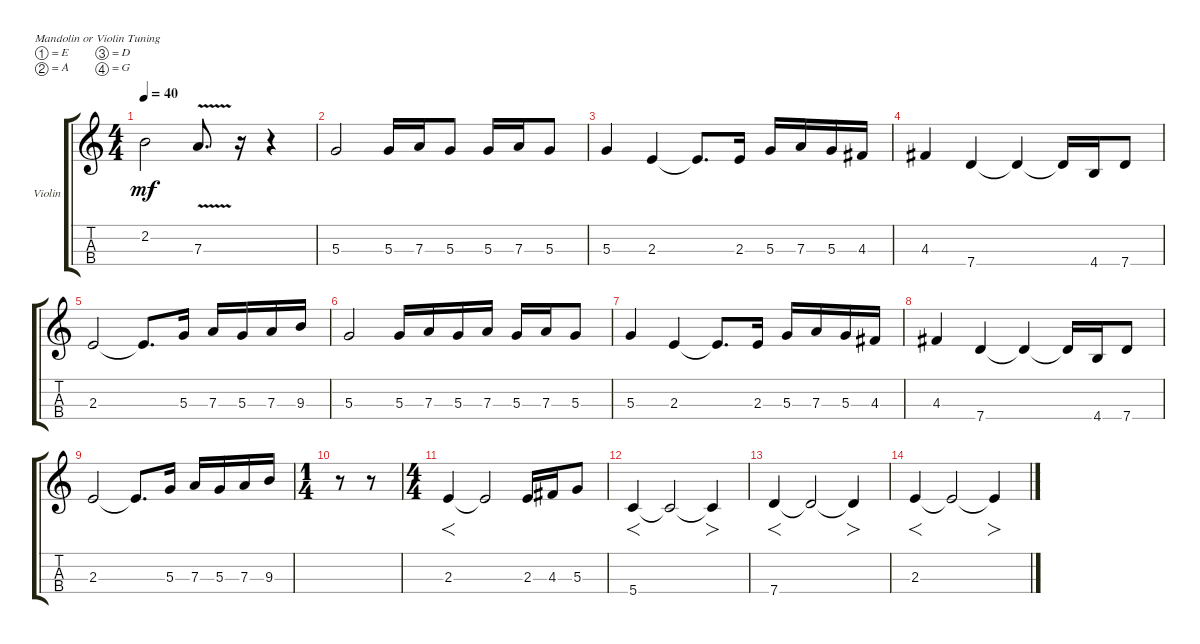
\defaultSystemsLayout 4
\bracketExtendMode groupsimilarinstruments
\firstSystemTrackNameOrientation horizontal
\otherSystemsTrackNameOrientation horizontal
\track ("Violin" "Violin") {instrument violin}
\staff {score tabs}
\tuning (E5 A4 D4 G3)
\ts (4 4)
\tempo 40
\clef g2
\ks c
2.2{t}.2{dy mf} 7.3{v}.8{d} r.16 r.4 |
5.3.2 5.3.16 7.3.16 5.3.8 5.3.16 7.3.16 5.3.8 |
5.3.4 2.3.4 2.3{t}.8{d} 2.3.16 5.3.16 7.3.16 5.3.16 4.3.16 |
4.3.4 7.4.4 7.4{t}.4 7.4{t}.16 4.4.16 7.4.8 |
2.3.2 2.3{t}.8{d} 5.3.16 7.3.16 5.3.16 7.3.16 9.3.16 |
5.3.2 5.3.16 7.3.16 5.3.16 7.3.16 5.3.16 7.3.16 5.3.8 |
5.3.4 2.3.4 2.3{t}.8{d} 2.3.16 5.3.16 7.3.16 5.3.16 4.3.16 |
4.3.4 7.4.4 7.4{t}.4 7.4{t}.16 4.4.16 7.4.8 |
2.3.2 2.3{t}.8{d} 5.3.16 7.3.16 5.3.16 7.3.16 9.3.16 |
\ts (1 4)
r.8 r.8 |
\ts (4 4)
2.3.4{f} 2.3{t}.2 2.3.16 4.3.16 5.3.8 |
5.4.4{f} 5.4{t}.2 5.4{t}.4{fo} |
7.4.4{f} 7.4{t}.2 7.4{t}.4{fo} |
2.3.4{f} 2.3{t}.2 2.3{t}.4{fo}
